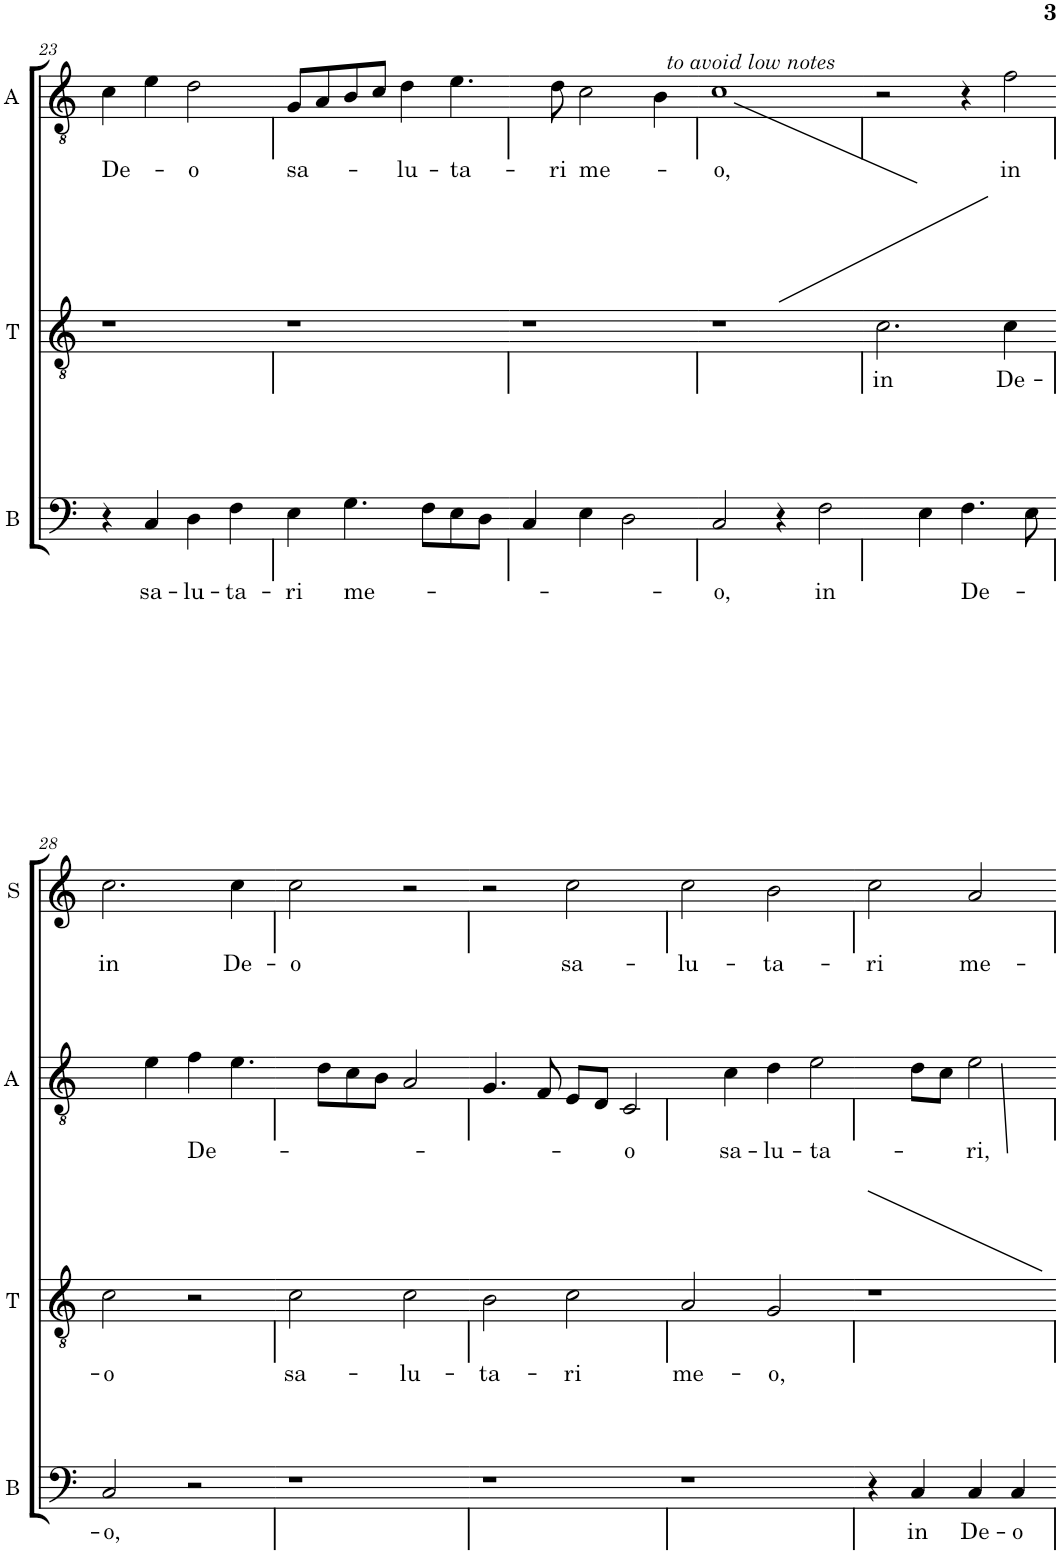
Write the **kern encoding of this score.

**kern	**text	**kern	**text	**kern	**text	**kern	**text
*part4	*part4	*part3	*part3	*part2	*part2	*part1	*part1
*staff4	*staff4	*staff3	*staff3	*staff2	*staff2	*staff1	*staff1
*I"B	*	*I"T	*	*I"A	*	*I"S	*
*I'B	*	*I'T	*	*I'A	*	*I'S	*
!!LO:PB:g=z
*clefF4	*	*clefGv2	*	*clefGv2	*	*clefG2	*
*k[]	*	*k[]	*	*k[]	*	*k[]	*
*M2/2	*	*M2/2	*	*M2/2	*	*M2/2	*
*met(c|)	*	*met(c|)	*	*met(c|)	*	*met(c|)	*
=23	=23	=23	=23	=23	=23	=23	=23
!	!	!	!	!	!LO:LY:b	!	!
4r	.	1r	.	4c\	De-	1r	.
!	!LO:LY:b	!	!	!	!	!	!
4C/	sa-	.	.	4e\	.	.	.
!	!LO:LY:b	!	!	!	!LO:LY:b	!	!
4D\	-lu-	.	.	2d\	-o	.	.
!	!LO:LY:b	!	!	!	!	!	!
4F\	-ta-	.	.	.	.	.	.
=24	=24	=24	=24	=24	=24	=24	=24
!	!LO:LY:b	!	!	!	!LO:LY:b	!	!
4E\	-ri	1r	.	8G/L	sa-	1r	.
.	.	.	.	8A/	.	.	.
!	!LO:LY:b	!	!	!	!	!	!
4.G\	me-	.	.	8B/	.	.	.
.	.	.	.	8c/J	.	.	.
!	!	!	!	!	!LO:LY:b	!	!
.	.	.	.	4d\	-lu-	.	.
8F\L	.	.	.	.	.	.	.
!	!	!	!	!LO:N:vis=4.	!LO:LY:b	!	!
8E\	.	.	.	[4e\	-ta-	.	.
8D\J	.	.	.	.	.	.	.
=25	=25	=25	=25	=25	=25	=25	=25
4C/	.	1r	.	8e\]	.	1r	.
!	!	!	!	!	!LO:LY:b	!	!
.	.	.	.	8d\	-ri	.	.
!	!	!	!	!	!LO:LY:b	!	!
4E\	.	.	.	2c\	me-	.	.
2D\	.	.	.	.	.	.	.
.	.	.	.	4B\	.	.	.
=26	=26	=26	=26	=26	=26	=26	=26
!	!	!	!	!LO:TX:a:i:t=to avoid low notes	!	!	!
!	!LO:LY:b	!	!	!	!LO:LY:b	!	!
2C/	-o,	1r	.	1c	-o,	1r	.
4r	.	.	.	.	.	.	.
!	!LO:LY:b	!	!	!	!	!	!
[4F\	in	.	.	.	.	.	.
=27	=27	=27	=27	=27	=27	=27	=27
!	!	!	!LO:LY:b	!	!	!	!
4F\]	.	2.c\	in	2r	.	1r	.
4E\	.	.	.	.	.	.	.
!	!LO:LY:b	!	!	!	!	!	!
4.F\	De-	.	.	4r	.	.	.
!	!	!	!LO:LY:b	!	!LO:LY:b	!	!
.	.	4c\	De-	[4f\	in	.	.
8E\	.	.	.	.	.	.	.
!!LO:LB:g=z
=28	=28	=28	=28	=28	=28	=28	=28
!	!LO:LY:b	!	!LO:LY:b	!	!	!	!LO:LY:b
2C/	-o,	2c\	-o	4f\]	.	2.cc\	in
.	.	.	.	4e\	.	.	.
!	!	!	!	!	!LO:LY:b	!	!
2r	.	2r	.	4f\	De-	.	.
!	!	!	!	!LO:N:vis=4.	!	!	!LO:LY:b
.	.	.	.	[4e\	.	4cc\	De-
=29	=29	=29	=29	=29	=29	=29	=29
!	!	!	!LO:LY:b	!	!	!	!LO:LY:b
1r	.	2c\	sa-	8e\]	.	2cc\	-o
.	.	.	.	8d\L	.	.	.
.	.	.	.	8c\	.	.	.
.	.	.	.	8B\J	.	.	.
!	!	!	!LO:LY:b	!	!	!	!
.	.	2c\	-lu-	2A/	.	2r	.
=30	=30	=30	=30	=30	=30	=30	=30
!	!	!	!LO:LY:b	!	!	!	!
1r	.	2B\	-ta-	4.G/	.	2r	.
.	.	.	.	8F/	.	.	.
!	!	!	!LO:LY:b	!	!	!	!LO:LY:b
.	.	2c\	-ri	8E/L	.	2cc\	sa-
.	.	.	.	8D/J	.	.	.
!	!	!	!	!	!LO:LY:b	!	!
.	.	.	.	[4C/	-o	.	.
=31	=31	=31	=31	=31	=31	=31	=31
!	!	!	!LO:LY:b	!	!	!	!LO:LY:b
1r	.	2A/	me-	4C/]	.	2cc\	-lu-
!	!	!	!	!	!LO:LY:b	!	!
.	.	.	.	4c\	sa-	.	.
!	!	!	!LO:LY:b	!	!LO:LY:b	!	!LO:LY:b
.	.	2G/	-o,	4d\	-lu-	2b\	-ta-
!	!	!	!	!	!LO:LY:b	!	!
.	.	.	.	[4e\	-ta-	.	.
=32	=32	=32	=32	=32	=32	=32	=32
!	!	!	!	!	!	!	!LO:LY:b
4r	.	1r	.	4e\]	.	2cc\	-ri
!	!LO:LY:b	!	!	!	!	!	!
4C/	in	.	.	8d\L	.	.	.
.	.	.	.	8c\J	.	.	.
!	!LO:LY:b	!	!	!	!LO:LY:b	!	!LO:LY:b
4C/	De-	.	.	2e\	-ri,	2a/	me-
!	!LO:LY:b	!	!	!	!	!	!
4C/	-o	.	.	.	.	.	.
=	=	=	=	=	=	=	=
*-	*-	*-	*-	*-	*-	*-	*-
